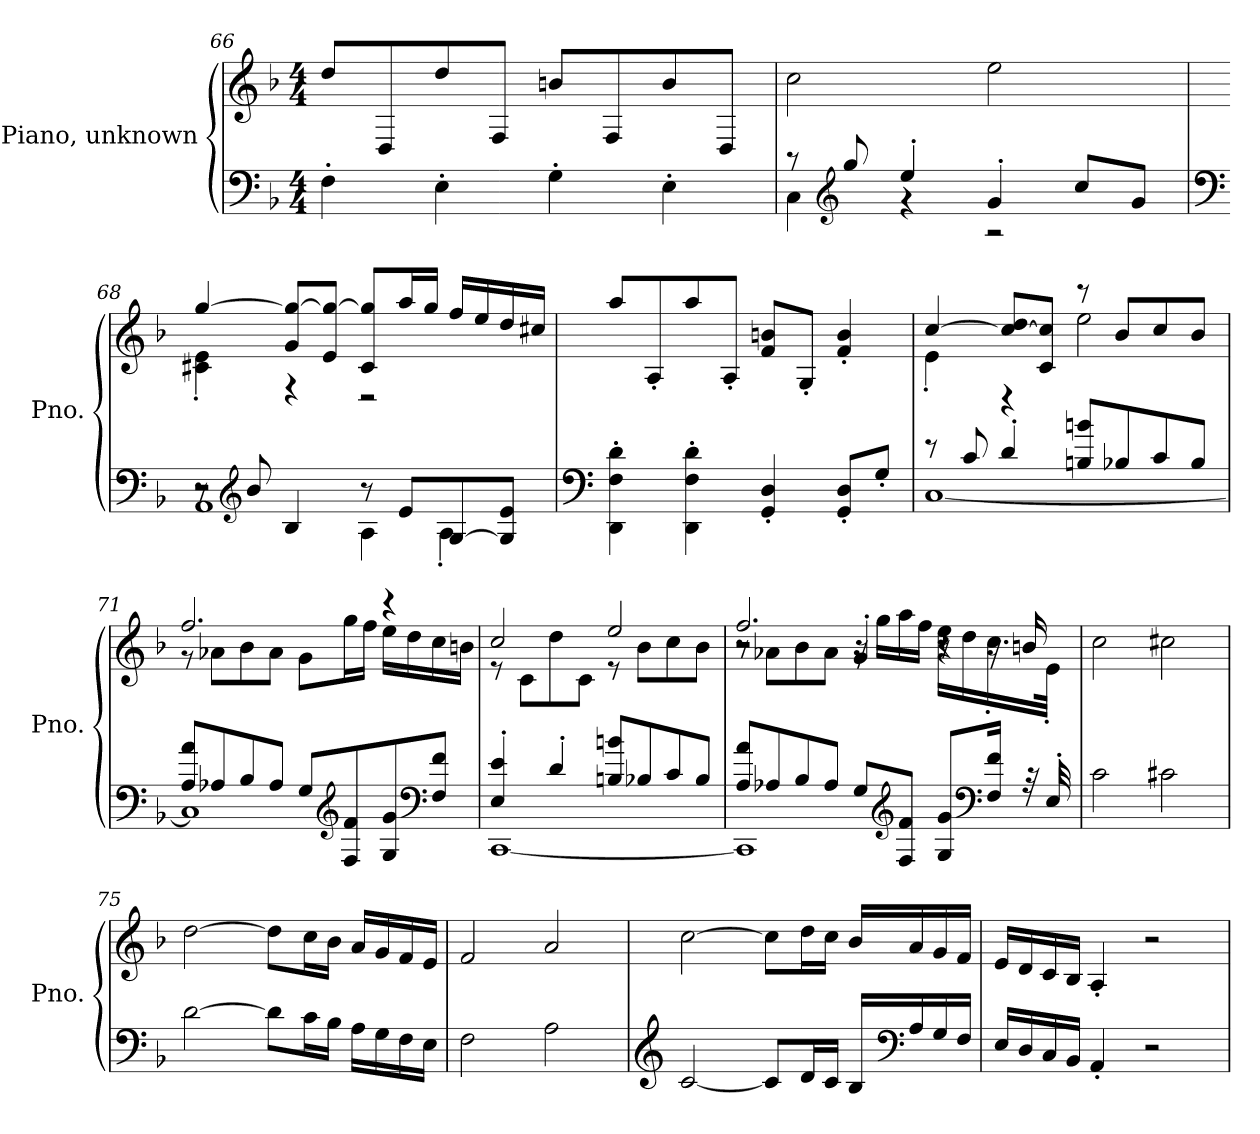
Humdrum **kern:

**kern	**kern
*part1	*part1
*staff2	*staff1
*I"Piano, unknown	*
*I'Pno.	*
!!LO:LB:g=z
*clefF4	*clefG2
*k[b-]	*k[b-]
*M4/4	*M4/4
=66	=66
4F'\	8dd/L
.	8D/
4E'\	8dd/
.	8F/J
4G'\	8bn/L
.	8F/
4E'\	8b/
.	8D/J
=67	=67
*^	*
8r	4C\	2cc\
*clefG2	*	*
8gg/	.	.
4ee'/	4r	.
4g'/	2r	2ee\
8cc/L	.	.
8g/J	.	.
*v	*v	*
=68	=68
*clefF4	*
*^	*^
*	*^	*	*
8r	2r	1AA	[4gg/	4c#X\' 4e\'
*clefG2	*	*	*	*
8b-/	.	.	.	.
4B-/	.	.	8g/ 8gg/_L	4r
.	.	.	8e/ 8gg/_J	.
8r	4A\	.	8c#/ 8gg/]L	2r
8e/L	.	.	16aa/L	.
.	.	.	16gg/JJ	.
[8G/	4A'\	.	16ff/LL	.
.	.	.	16ee/	.
8G/] 8e/J	.	.	16dd/	.
.	.	.	16cc#X/JJ	.
*v	*v	*v	*	*
*	*v	*v
!!LO:LB:g=z
=69	=69
*clefF4	*
4DD\' 4F\' 4d\'	8aa/L
.	8A'/
4DD\' 4F\' 4d\'	8aa/
.	8A'/J
4GG/' 4D/'	8f/ 8bn/L
.	8G'/J
8GG/' 8D/'L	4f/' 4b/'
8G'/J	.
=70	=70
*^	*^
8r	[1C	[4cc/	4e'\
8c/	.	.	.
4d'/	.	8cc/_ 8dd/L	4r
.	.	8c/ 8cc/]J	.
8Bn/ 8bn/L	.	8r	2ee\
8B-X/	.	8b-/L	.
8c/	.	8cc/	.
8B-/J	.	8b-/J	.
=71	=71	=71	=71
8A/ 8a/L	1C]	2.ff/	8r
8A-X/	.	.	8a-X\L
8B-/	.	.	8b-\
8A-/J	.	.	8a-\J
8G/L	.	.	8g\L
*clefG2	*	*	*
8F/ 8f/	.	.	16gg\L
.	.	.	16ff\JJ
8G/ 8g/	.	4r	16ee\LL
.	.	.	16dd\
*clefF4	*	*	*
8F/ 8f/J	.	.	16cc\
.	.	.	16bn\JJ
=72	=72	=72	=72
4E/' 4e/'	[1CC	2cc/	8r
.	.	.	8c\L
4d'/	.	.	8dd\
.	.	.	8c\J
8Bn/ 8bn/L	.	2ee/	8r
8B-X/	.	.	8b-\L
8c/	.	.	8cc\
8B-/J	.	.	8b-\J
!!LO:PB:g=z
=73	=73	=73	=73
*	*	*	*^
8A/ 8a/L	1CC]	2.ff/	8r	2r
8A-X/	.	.	8a-X\L	.
8B-/	.	.	8b-\	.
8A-/J	.	.	8a-\J	.
8G/L	.	.	16r	4g'/
.	.	.	16gg\LL	.
*clefG2	*	*	*	*
8F/ 8f/J	.	.	16aa\	.
.	.	.	16ff\JJ	.
8G/ 8g/L	.	8r	16ee\LL	4r
.	.	.	16dd\	.
*clefF4	*	*	*	*
16F/ 16f/Jk	.	16r	16.cc'\	.
32r	.	16bn/	.	.
32E'/	.	.	32e'\JJk	.
*v	*v	*	*	*
*	*v	*v	*v
=74	=74
2c\	2cc\
2c#X\	2cc#X\
=75	=75
[2d\	[2dd\
8d\L]	8dd\L]
16c\L	16cc\L
16B-\JJ	16b-\JJ
16A\LL	16a/LL
16G\	16g/
16F\	16f/
16E\JJ	16e/JJ
=76	=76
2F\	2f/
2A\	2a/
!!LO:LB:g=z
=77	=77
*clefG2	*
[2c/	[2cc\
8c/L]	8cc\L]
16d/L	16dd\L
16c/JJ	16cc\JJ
16B-/LL	16b-/LL
*clefF4	*
16A/	16a/
16G/	16g/
16F/JJ	16f/JJ
=78	=78
16E/LL	16e/LL
16D/	16d/
16C/	16c/
16BB-/JJ	16B-/JJ
4AA'/	4A'/
2r	2r
=	=
*-	*-
